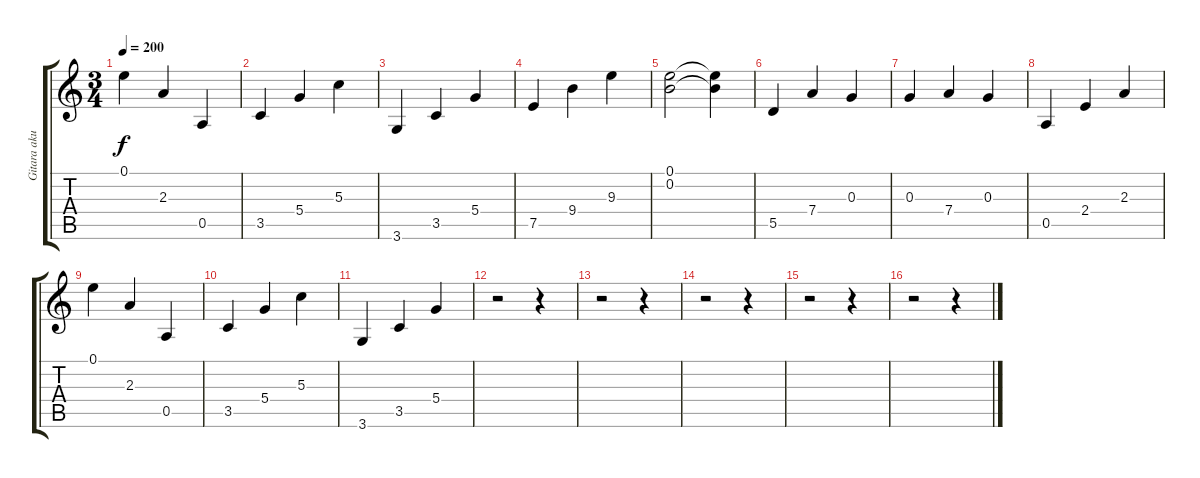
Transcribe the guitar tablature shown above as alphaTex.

\track ("Gitara akustyczna 1" "Gitara aku") {instrument acousticguitarsteel}
\staff {score tabs}
\tuning (E4 B3 G3 D3 A2 E2) {hide}
\ts (3 4)
\tempo 200
\clef g2
\ks c
0.1.4{dy f} 2.3.4 0.5.4 |
3.5.4 5.4.4 5.3.4 |
3.6.4 3.5.4 5.4.4 |
7.5.4 9.4.4 9.3.4 |
(0.1 0.2).2 (0.1{t} 0.2{t}).4 |
5.5.4 7.4.4 0.3.4 |
0.3.4 7.4.4 0.3.4 |
0.5.4 2.4.4 2.3.4 |
0.1.4 2.3.4 0.5.4 |
3.5.4 5.4.4 5.3.4 |
3.6.4 3.5.4 5.4.4 |
r.2 r.4 |
r.2 r.4 |
r.2 r.4 |
r.2 r.4 |
r.2 r.4
